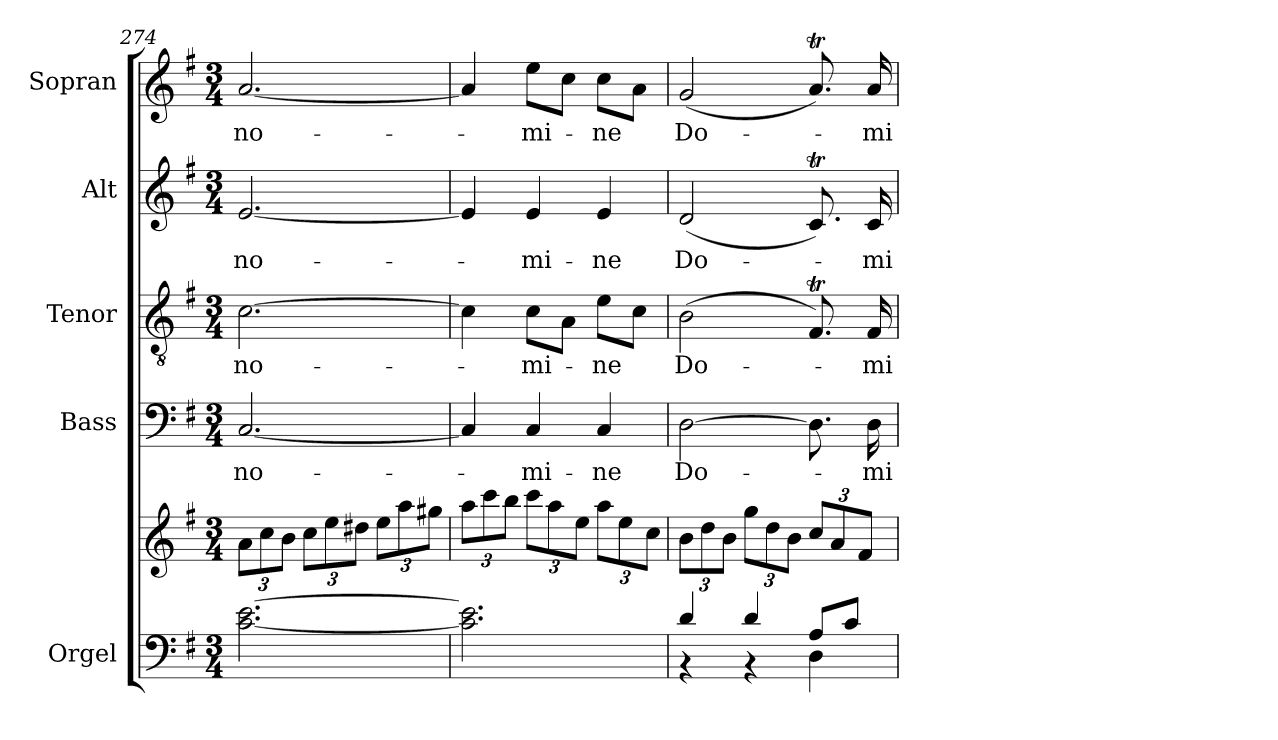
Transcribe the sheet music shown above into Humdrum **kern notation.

**kern	**kern	**kern	**text	**kern	**text	**kern	**text	**kern	**text
*part5	*part5	*part4	*part4	*part3	*part3	*part2	*part2	*part1	*part1
*staff6	*staff5	*staff4	*staff4	*staff3	*staff3	*staff2	*staff2	*staff1	*staff1
*I"Orgel	*	*I"Bass	*	*I"Tenor	*	*I"Alt	*	*I"Sopran	*
*	*	*I'B.	*	*I'T.	*	*I'A.	*	*I'S.	*
*clefF4	*clefG2	*clefF4	*	*clefGv2	*	*clefG2	*	*clefG2	*
*k[f#]	*k[f#]	*k[f#]	*	*k[f#]	*	*k[f#]	*	*k[f#]	*
*G:	*G:	*G:	*	*G:	*	*G:	*	*G:	*
*M3/4	*M3/4	*M3/4	*	*M3/4	*	*M3/4	*	*M3/4	*
*	*Xbrackettup	*	*	*	*	*	*	*	*
=274	=274	=274	=274	=274	=274	=274	=274	=274	=274
!	!	!	!LO:LY:b	!	!LO:LY:b	!	!LO:LY:b	!	!LO:LY:b
[2.c\ [2.e\	12a\L	[2.C/	no-	[2.c\	no-	[2.e/	no-	[2.a/	no-
.	12cc\	.	.	.	.	.	.	.	.
.	12b\J	.	.	.	.	.	.	.	.
.	12cc\L	.	.	.	.	.	.	.	.
.	12ee\	.	.	.	.	.	.	.	.
.	12dd#X\J	.	.	.	.	.	.	.	.
.	12ee\L	.	.	.	.	.	.	.	.
.	12aa\	.	.	.	.	.	.	.	.
.	12gg#X\J	.	.	.	.	.	.	.	.
!!LO:LB:g=z
=275	=275	=275	=275	=275	=275	=275	=275	=275	=275
2.c\] 2.e\]	12aa\L	4C/]	.	4c\]	.	4e/]	.	4a/]	.
.	12ccc\	.	.	.	.	.	.	.	.
.	12bb\J	.	.	.	.	.	.	.	.
!	!	!	!LO:LY:b	!	!LO:LY:b	!	!LO:LY:b	!	!LO:LY:b
.	12ccc\L	4C/	-mi-	8c\L	-mi-	4e/	-mi-	8ee\L	-mi-
.	12aa\	.	.	.	.	.	.	.	.
.	.	.	.	8A\J	.	.	.	8cc\J	.
.	12ee\J	.	.	.	.	.	.	.	.
!	!	!	!LO:LY:b	!	!LO:LY:b	!	!LO:LY:b	!	!LO:LY:b
.	12aa\L	4C/	-ne	8e\L	-ne	4e/	-ne	8cc\L	-ne
.	12ee\	.	.	.	.	.	.	.	.
.	.	.	.	8c\J	.	.	.	8a\J	.
.	12cc\J	.	.	.	.	.	.	.	.
=276	=276	=276	=276	=276	=276	=276	=276	=276	=276
*^	*	*	*	*	*	*	*	*	*
!	!	!	!	!LO:LY:b	!	!LO:LY:b	!	!LO:LY:b	!	!LO:LY:b
4d/	4r	12b\L	[2D\	Do-	(>2B\	Do-	(<2d/	Do-	(<2g/	Do-
.	.	12dd\	.	.	.	.	.	.	.	.
.	.	12b\J	.	.	.	.	.	.	.	.
4d/	4r	12gg\L	.	.	.	.	.	.	.	.
.	.	12dd\	.	.	.	.	.	.	.	.
.	.	12b\J	.	.	.	.	.	.	.	.
8A/L	4D\	12cc/L	8.D\]	.	8.F#t/)	.	8.cT/)	.	8.aT/)	.
.	.	12a/	.	.	.	.	.	.	.	.
8c/J	.	.	.	.	.	.	.	.	.	.
.	.	12f#/J	.	.	.	.	.	.	.	.
!	!	!	!	!LO:LY:b	!	!LO:LY:b	!	!LO:LY:b	!	!LO:LY:b
.	.	.	16D\	-mi-	16F#/	-mi-	16c/	-mi-	16a/	-mi-
*v	*v	*	*	*	*	*	*	*	*	*
=	=	=	=	=	=	=	=	=	=
*-	*-	*-	*-	*-	*-	*-	*-	*-	*-
